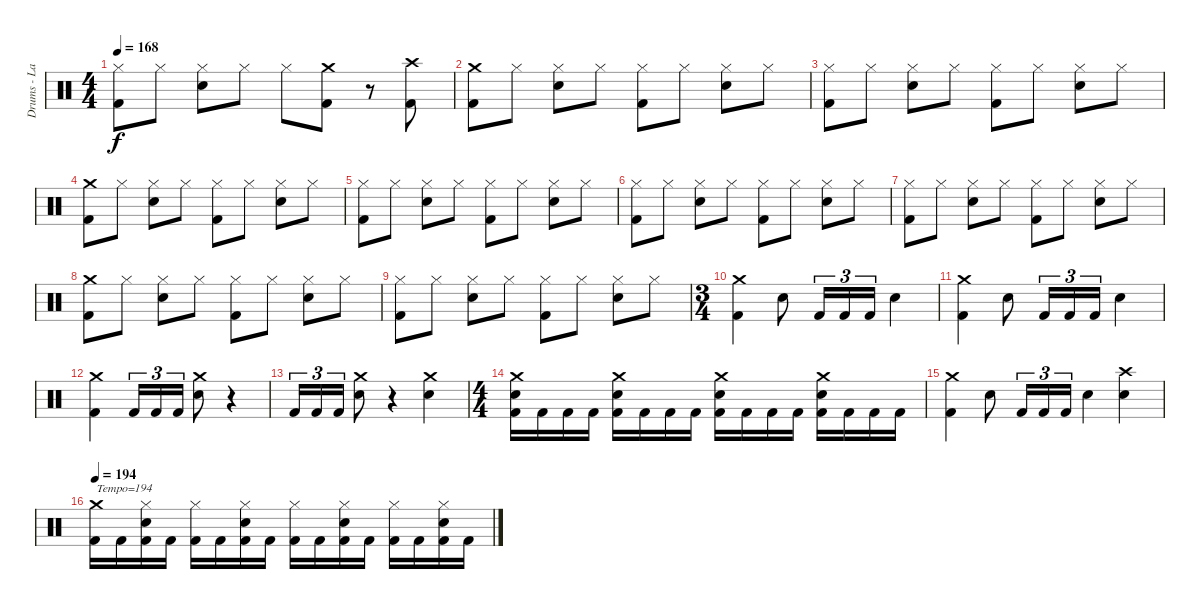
\track ("Drums - Lars" "Drums - La") {instrument percussion}
\staff {score}
\articulation defaults
\ts (4 4)
\tempo 168
\clef neutral
\ks c
("Hi-Hat (closed)" "Kick (hit) 2").8{dy f} "Hi-Hat (closed)".8 ("Hi-Hat (closed)" "Snare (hit) 2").8 "Hi-Hat (closed)".8 "Hi-Hat (closed)".8 ("Crash medium (hit)" "Kick (hit) 2").8 r.8 ("Crash high (hit)" "Kick (hit) 2").8 |
("Crash medium (hit)" "Kick (hit) 2").8 "Hi-Hat (closed)".8 ("Hi-Hat (closed)" "Snare (hit) 2").8 "Hi-Hat (closed)".8 ("Hi-Hat (closed)" "Kick (hit) 2").8 "Hi-Hat (closed)".8 ("Hi-Hat (closed)" "Snare (hit) 2").8 "Hi-Hat (closed)".8 |
("Hi-Hat (closed)" "Kick (hit) 2").8 "Hi-Hat (closed)".8 ("Hi-Hat (closed)" "Snare (hit) 2").8 "Hi-Hat (closed)".8 ("Hi-Hat (closed)" "Kick (hit) 2").8 "Hi-Hat (closed)".8 ("Hi-Hat (closed)" "Snare (hit) 2").8 "Hi-Hat (closed)".8 |
("Crash medium (hit)" "Kick (hit) 2").8 "Hi-Hat (closed)".8 ("Hi-Hat (closed)" "Snare (hit) 2").8 "Hi-Hat (closed)".8 ("Hi-Hat (closed)" "Kick (hit) 2").8 "Hi-Hat (closed)".8 ("Hi-Hat (closed)" "Snare (hit) 2").8 "Hi-Hat (closed)".8 |
("Hi-Hat (closed)" "Kick (hit) 2").8 "Hi-Hat (closed)".8 ("Hi-Hat (closed)" "Snare (hit) 2").8 "Hi-Hat (closed)".8 ("Hi-Hat (closed)" "Kick (hit) 2").8 "Hi-Hat (closed)".8 ("Hi-Hat (closed)" "Snare (hit) 2").8 "Hi-Hat (closed)".8 |
("Hi-Hat (closed)" "Kick (hit) 2").8 "Hi-Hat (closed)".8 ("Hi-Hat (closed)" "Snare (hit) 2").8 "Hi-Hat (closed)".8 ("Hi-Hat (closed)" "Kick (hit) 2").8 "Hi-Hat (closed)".8 ("Hi-Hat (closed)" "Snare (hit) 2").8 "Hi-Hat (closed)".8 |
("Hi-Hat (closed)" "Kick (hit) 2").8 "Hi-Hat (closed)".8 ("Hi-Hat (closed)" "Snare (hit) 2").8 "Hi-Hat (closed)".8 ("Hi-Hat (closed)" "Kick (hit) 2").8 "Hi-Hat (closed)".8 ("Hi-Hat (closed)" "Snare (hit) 2").8 "Hi-Hat (closed)".8 |
("Crash medium (hit)" "Kick (hit) 2").8 "Hi-Hat (closed)".8 ("Hi-Hat (closed)" "Snare (hit) 2").8 "Hi-Hat (closed)".8 ("Hi-Hat (closed)" "Kick (hit) 2").8 "Hi-Hat (closed)".8 ("Hi-Hat (closed)" "Snare (hit) 2").8 "Hi-Hat (closed)".8 |
("Hi-Hat (closed)" "Kick (hit) 2").8 "Hi-Hat (closed)".8 ("Hi-Hat (closed)" "Snare (hit) 2").8 "Hi-Hat (closed)".8 ("Hi-Hat (closed)" "Kick (hit) 2").8 "Hi-Hat (closed)".8 ("Hi-Hat (closed)" "Snare (hit) 2").8 "Hi-Hat (closed)".8 |
\ts (3 4)
("Crash medium (hit)" "Kick (hit) 2").4 "Snare (hit) 2".8 "Kick (hit) 2".16{tu (3 2)} "Kick (hit) 2".16{tu (3 2)} "Kick (hit) 2".16{tu (3 2)} "Snare (hit) 2".4 |
("Crash medium (hit)" "Kick (hit) 2").4 "Snare (hit) 2".8 "Kick (hit) 2".16{tu (3 2)} "Kick (hit) 2".16{tu (3 2)} "Kick (hit) 2".16{tu (3 2)} "Snare (hit) 2".4 |
("Crash medium (hit)" "Kick (hit) 2").4 "Kick (hit) 2".16{tu (3 2)} "Kick (hit) 2".16{tu (3 2)} "Kick (hit) 2".16{tu (3 2)} ("Crash medium (hit)" "Snare (hit) 2").8 r.4 |
"Kick (hit) 2".16{tu (3 2)} "Kick (hit) 2".16{tu (3 2)} "Kick (hit) 2".16{tu (3 2)} ("Crash medium (hit)" "Snare (hit) 2").8 r.4 ("Crash medium (hit)" "Snare (hit) 2").4 |
\ts (4 4)
("Crash medium (hit)" "Snare (hit) 2" "Kick (hit) 2").16 "Kick (hit) 2".16 "Kick (hit) 2".16 "Kick (hit) 2".16 ("Crash medium (hit)" "Snare (hit) 2" "Kick (hit) 2").16 "Kick (hit) 2".16 "Kick (hit) 2".16 "Kick (hit) 2".16 ("Crash medium (hit)" "Snare (hit) 2" "Kick (hit) 2").16 "Kick (hit) 2".16 "Kick (hit) 2".16 "Kick (hit) 2".16 ("Crash medium (hit)" "Snare (hit) 2" "Kick (hit) 2").16 "Kick (hit) 2".16 "Kick (hit) 2".16 "Kick (hit) 2".16 |
("Crash medium (hit)" "Kick (hit) 2").4 "Snare (hit) 2".8 "Kick (hit) 2".16{tu (3 2)} "Kick (hit) 2".16{tu (3 2)} "Kick (hit) 2".16{tu (3 2)} "Snare (hit) 2".4 ("Crash high (hit)" "Snare (hit) 2").4 |
\tempo 194
("Crash medium (hit)" "Kick (hit) 2").16{txt "Tempo=194"} "Kick (hit) 2".16 ("Hi-Hat (closed)" "Snare (hit) 2" "Kick (hit) 2").16 "Kick (hit) 2".16 ("Hi-Hat (closed)" "Kick (hit) 2").16 "Kick (hit) 2".16 ("Hi-Hat (closed)" "Snare (hit) 2" "Kick (hit) 2").16 "Kick (hit) 2".16 ("Hi-Hat (closed)" "Kick (hit) 2").16 "Kick (hit) 2".16 ("Hi-Hat (closed)" "Snare (hit) 2" "Kick (hit) 2").16 "Kick (hit) 2".16 ("Hi-Hat (closed)" "Kick (hit) 2").16 "Kick (hit) 2".16 ("Hi-Hat (closed)" "Snare (hit) 2" "Kick (hit) 2").16 "Kick (hit) 2".16
